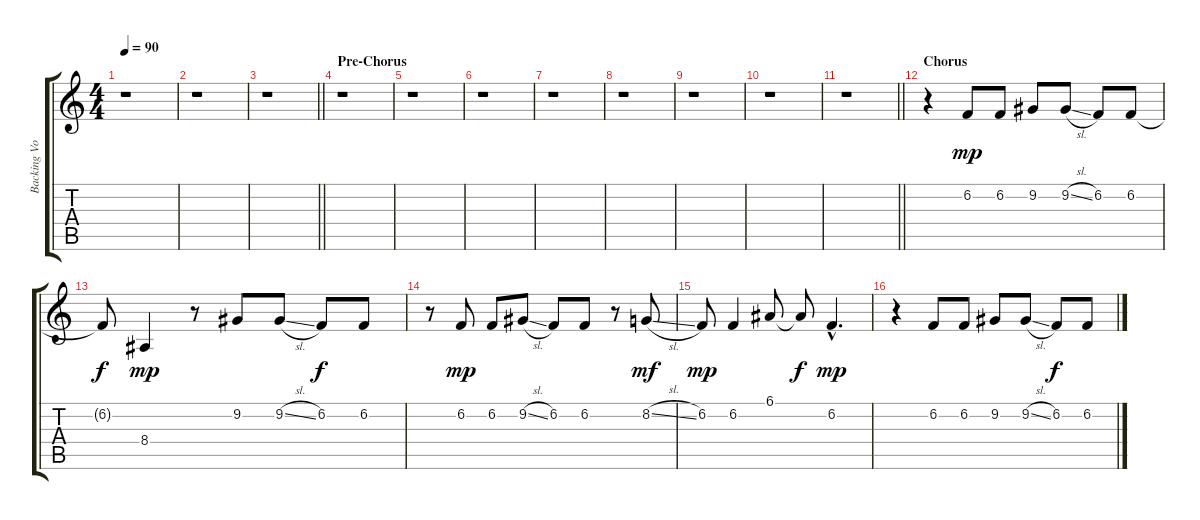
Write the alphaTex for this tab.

\track ("Backing Vocals" "Backing Vo") {instrument synthstrings1}
\staff {score tabs}
\tuning (E4 B3 G3 D3 A2 E2) {hide}
\ts (4 4)
\tempo 90
\clef g2
\ks c
r.1{dy mp} |
r.1 |
\barLineRight lightlight
r.1 |
\section ("" "Pre-Chorus")
r.1 |
r.1 |
r.1 |
r.1 |
r.1 |
r.1 |
r.1 |
\barLineRight lightlight
r.1 |
\section ("" "Chorus")
r.4 6.2.8 6.2.8 9.2.8 9.2{sl}.8 6.2.8 6.2.8 |
6.2{t}.8{dy f} 8.4.4{dy mp} r.8 9.2.8 9.2{sl}.8 6.2.8{dy f} 6.2.8 |
r.8 6.2.8{dy mp} 6.2.8 9.2{sl}.8 6.2.8 6.2.8 r.8 8.2{sl}.8{dy mf} |
6.2.8{dy mp} 6.2.4 6.1.8 6.1{t}.8{dy f} 6.2{hac}.4{d dy mp} |
r.4 6.2.8 6.2.8 9.2.8 9.2{sl}.8 6.2.8{dy f} 6.2.8
